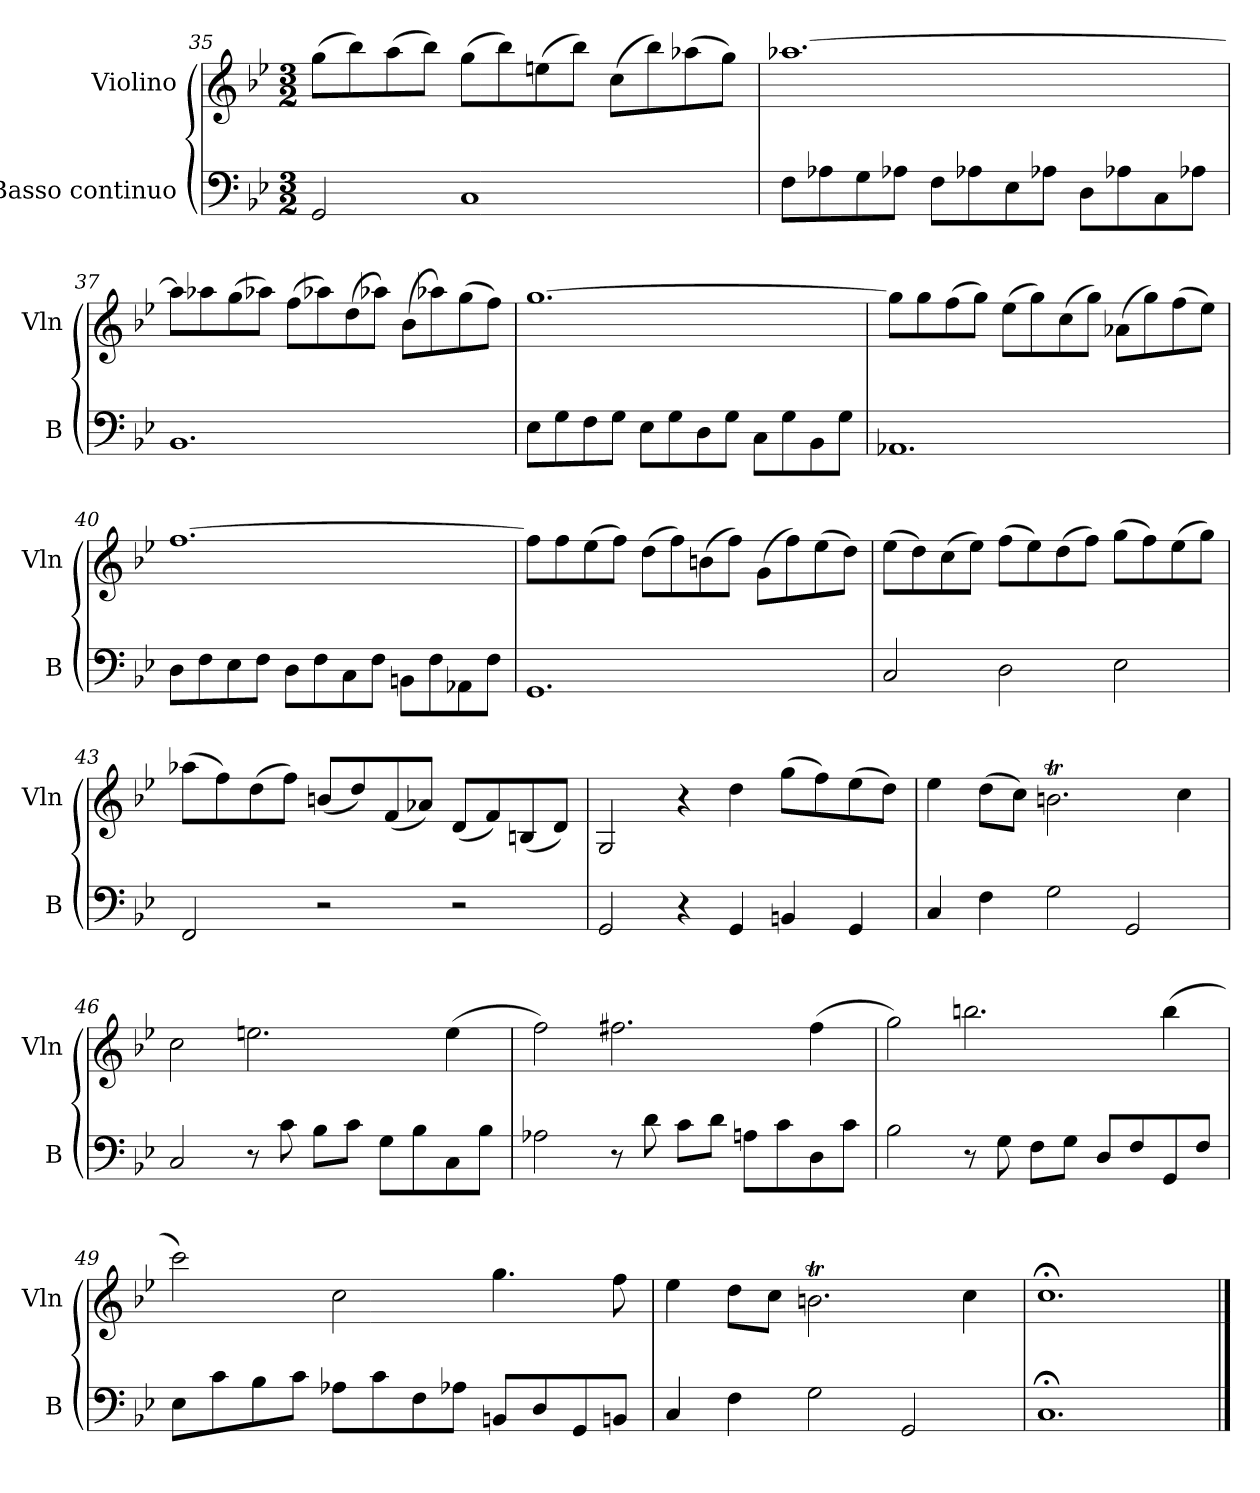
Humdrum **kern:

**kern	**kern
*part2	*part1
*staff2	*staff1
*I"Basso continuo	*I"Violino
*I'B	*I'Vln
*clefF4	*clefG2
*k[b-e-]	*k[b-e-]
*M3/2	*M3/2
=35	=35
2GG/	(8gg\L
.	8bb-\)
.	(8aa\
.	8bb-\J)
1C/	(8gg\L
.	8bb-\)
.	(8een\
.	8bb-\J)
.	(8cc\L
.	8bb-\)
.	(8aa-X\
.	8gg\J)
=36	=36
8F\L	[1.aa-X\
8A-X\	.
8G\	.
8A-X\J	.
8F\L	.
8A-X\	.
8E-\	.
8A-X\J	.
8D\L	.
8A-X\	.
8C\	.
8A-X\J	.
=37	=37
1.BB-/	8aa-\L]
.	8aa-X\
.	(8gg\
.	8aa-X\J)
.	(8ff\L
.	8aa-X\)
.	(8dd\
.	8aa-X\J)
.	(8b-\L
.	8aa-X\)
.	(8gg\
.	8ff\J)
=38	=38
8E-\L	[1.gg\
8G\	.
8F\	.
8G\J	.
8E-\L	.
8G\	.
8D\	.
8G\J	.
8C\L	.
8G\	.
8BB-\	.
8G\J	.
=39	=39
1.AA-X/	8gg\L]
.	8gg\
.	(8ff\
.	8gg\J)
.	(8ee-\L
.	8gg\)
.	(8cc\
.	8gg\J)
.	(8a-X\L
.	8gg\)
.	(8ff\
.	8ee-\J)
=40	=40
8D\L	[1.ff\
8F\	.
8E-\	.
8F\J	.
8D\L	.
8F\	.
8C\	.
8F\J	.
8BBn\L	.
8F\	.
8AA-X\	.
8F\J	.
=41	=41
1.GG/	8ff\L]
.	8ff\
.	(8ee-\
.	8ff\J)
.	(8dd\L
.	8ff\)
.	(8bn\
.	8ff\J)
.	(8g\L
.	8ff\)
.	(8ee-\
.	8dd\J)
=42	=42
2C/	(8ee-\L
.	8dd\)
.	(8cc\
.	8ee-\J)
2D\	(8ff\L
.	8ee-\)
.	(8dd\
.	8ff\J)
2E-\	(8gg\L
.	8ff\)
.	(8ee-\
.	8gg\J)
=43	=43
2FF/	(8aa-X\L
.	8ff\)
.	(8dd\
.	8ff\J)
2r	(8bn/L
.	8dd/)
.	(8f/
.	8a-X/J)
2r	(8d/L
.	8f/)
.	(8Bn/
.	8d/J)
=44	=44
2GG/	2G/
4r	4r
4GG/	4dd\
4BBn/	(8gg\L
.	8ff\)
4GG/	(8ee-\
.	8dd\J)
=45	=45
4C/	4ee-\
4F\	(8dd\L
.	8cc\J)
2G\	2.bnt\
2GG/	.
.	4cc\
=46	=46
2C/	2cc\
8r	2.een\
8c\	.
8B-\L	.
8c\J	.
8G\L	.
8B-\	.
8C\	(4ee\
8B-\J	.
=47	=47
2A-X\	2ff\)
8r	2.ff#X\
8d\	.
8c\L	.
8d\J	.
8An\L	.
8c\	.
8D\	(4ff#\
8c\J	.
=48	=48
2B-\	2gg\)
8r	2.bbn\
8G\	.
8F\L	.
8G\J	.
8D/L	.
8F/	.
8GG/	(4bb\
8F/J	.
=49	=49
8E-\L	2ccc\)
8c\	.
8B-\	.
8c\J	.
8A-X\L	2cc\
8c\	.
8F\	.
8A-X\J	.
8BBn/L	4.gg\
8D/	.
8GG/	.
8BBn/J	8ff\
=50	=50
4C/	4ee-\
4F\	8dd\L
.	8cc\J
2G\	2.bnt\
2GG/	.
.	4cc\
=51	=51
1.C;</	1.cc;<\
==	==
*-	*-
